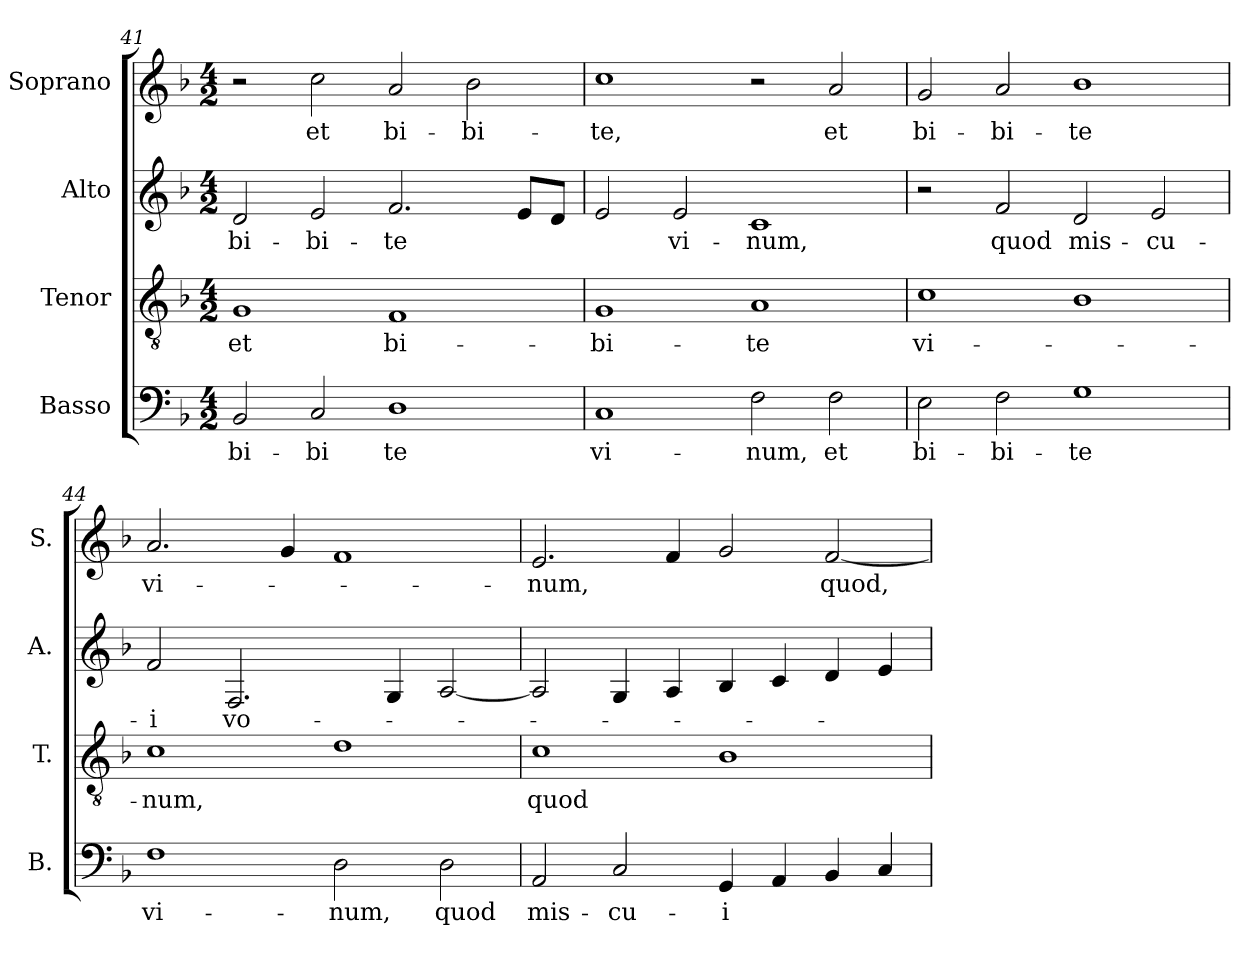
**kern	**text	**kern	**text	**kern	**text	**kern	**text
*part4	*part4	*part3	*part3	*part2	*part2	*part1	*part1
*staff4	*staff4	*staff3	*staff3	*staff2	*staff2	*staff1	*staff1
*I"Basso	*	*I"Tenor	*	*I"Alto	*	*I"Soprano	*
*I'B.	*	*I'T.	*	*I'A.	*	*I'S.	*
*clefF4	*	*clefGv2	*	*clefG2	*	*clefG2	*
*	*	*ITrd7c12	*	*	*	*	*
*k[b-]	*	*k[b-]	*	*k[b-]	*	*k[b-]	*
*F:	*	*F:	*	*F:	*	*F:	*
*M4/2	*	*M4/2	*	*M4/2	*	*M4/2	*
=41	=41	=41	=41	=41	=41	=41	=41
!	!LO:LY:b:color=#000000	!	!	!	!	!	!
!	!	!	!LO:LY:b:color=#000000	!	!	!	!
!	!	!	!	!	!LO:LY:b:color=#000000	!	!
2BB-i/	bi-	1GGi	et	2di/	bi-	2r	.
!	!LO:LY:b:color=#000000	!	!	!	!	!	!
!	!	!	!	!	!LO:LY:b:color=#000000	!	!
!	!	!	!	!	!	!	!LO:LY:b:color=#000000
2Ci/	-bi	.	.	2ei/	-bi-	2cci\	et
!	!LO:LY:b:color=#000000	!	!	!	!	!	!
!	!	!	!LO:LY:b:color=#000000	!	!	!	!
!	!	!	!	!	!LO:LY:b:color=#000000	!	!
!	!	!	!	!	!	!	!LO:LY:b:color=#000000
1Di	te	1FFi	bi-	2.fi/	-te	2ai/	bi-
!	!	!	!	!	!	!	!LO:LY:b:color=#000000
.	.	.	.	.	.	2b-i\	-bi-
.	.	.	.	8ei/L	.	.	.
.	.	.	.	8di/J	.	.	.
=42	=42	=42	=42	=42	=42	=42	=42
!	!LO:LY:b:color=#000000	!	!	!	!	!	!
!	!	!	!LO:LY:b:color=#000000	!	!	!	!
!	!	!	!	!	!	!	!LO:LY:b:color=#000000
1Ci	vi-	1GGi	-bi-	2ei/	.	1cci	-te,
!	!	!	!	!	!LO:LY:b:color=#000000	!	!
.	.	.	.	2ei/	vi-	.	.
!	!LO:LY:b:color=#000000	!	!	!	!	!	!
!	!	!	!LO:LY:b:color=#000000	!	!	!	!
!	!	!	!	!	!LO:LY:b:color=#000000	!	!
2Fi\	-num,	1AAi	-te	1ci	-num,	2r	.
!	!LO:LY:b:color=#000000	!	!	!	!	!	!
!	!	!	!	!	!	!	!LO:LY:b:color=#000000
2Fi\	et	.	.	.	.	2ai/	et
!!LO:LB:g=z
=43	=43	=43	=43	=43	=43	=43	=43
!	!LO:LY:b:color=#000000	!	!	!	!	!	!
!	!	!	!LO:LY:b:color=#000000	!	!	!	!
!	!	!	!	!	!	!	!LO:LY:b:color=#000000
2Ei\	bi-	1Ci	vi-	2r	.	2gi/	bi-
!	!LO:LY:b:color=#000000	!	!	!	!	!	!
!	!	!	!	!	!LO:LY:b:color=#000000	!	!
!	!	!	!	!	!	!	!LO:LY:b:color=#000000
2Fi\	-bi-	.	.	2fi/	quod	2ai/	-bi-
!	!LO:LY:b:color=#000000	!	!	!	!	!	!
!	!	!	!	!	!LO:LY:b:color=#000000	!	!
!	!	!	!	!	!	!	!LO:LY:b:color=#000000
1Gi	-te	1BB-i	.	2di/	mis-	1b-i	-te
!	!	!	!	!	!LO:LY:b:color=#000000	!	!
.	.	.	.	2ei/	-cu-	.	.
=44	=44	=44	=44	=44	=44	=44	=44
!	!LO:LY:b:color=#000000	!	!	!	!	!	!
!	!	!	!LO:LY:b:color=#000000	!	!	!	!
!	!	!	!	!	!LO:LY:b:color=#000000	!	!
!	!	!	!	!	!	!	!LO:LY:b:color=#000000
1Fi	vi-	1Ci	-num,	2fi/	-i	2.ai/	vi-
!	!	!	!	!	!LO:LY:b:color=#000000	!	!
.	.	.	.	2.Fi/	vo-	.	.
.	.	.	.	.	.	4gi/	.
!	!LO:LY:b:color=#000000	!	!	!	!	!	!
2Di\	-num,	1Di	.	.	.	1fi	.
.	.	.	.	4Gi/	.	.	.
!	!LO:LY:b:color=#000000	!	!	!	!	!	!
2Di\	quod	.	.	[2Ai/	.	.	.
=45	=45	=45	=45	=45	=45	=45	=45
!	!LO:LY:b:color=#000000	!	!	!	!	!	!
!	!	!	!LO:LY:b:color=#000000	!	!	!	!
!	!	!	!	!	!	!	!LO:LY:b:color=#000000
2AAi/	mis-	1Ci	quod	2Ai/]	.	2.ei/	-num,
!	!LO:LY:b:color=#000000	!	!	!	!	!	!
2Ci/	-cu-	.	.	4Gi/	.	.	.
.	.	.	.	4Ai/	.	4fi/	.
!	!LO:LY:b:color=#000000	!	!	!	!	!	!
4GGi/	-i	1BB-i	.	4B-i/	.	2gi/	.
4AAi/	.	.	.	4ci/	.	.	.
!	!	!	!	!	!	!	!LO:LY:b:color=#000000
4BB-i/	.	.	.	4di/	.	[2fi/	quod,
4Ci/	.	.	.	4ei/	.	.	.
=	=	=	=	=	=	=	=
*-	*-	*-	*-	*-	*-	*-	*-
